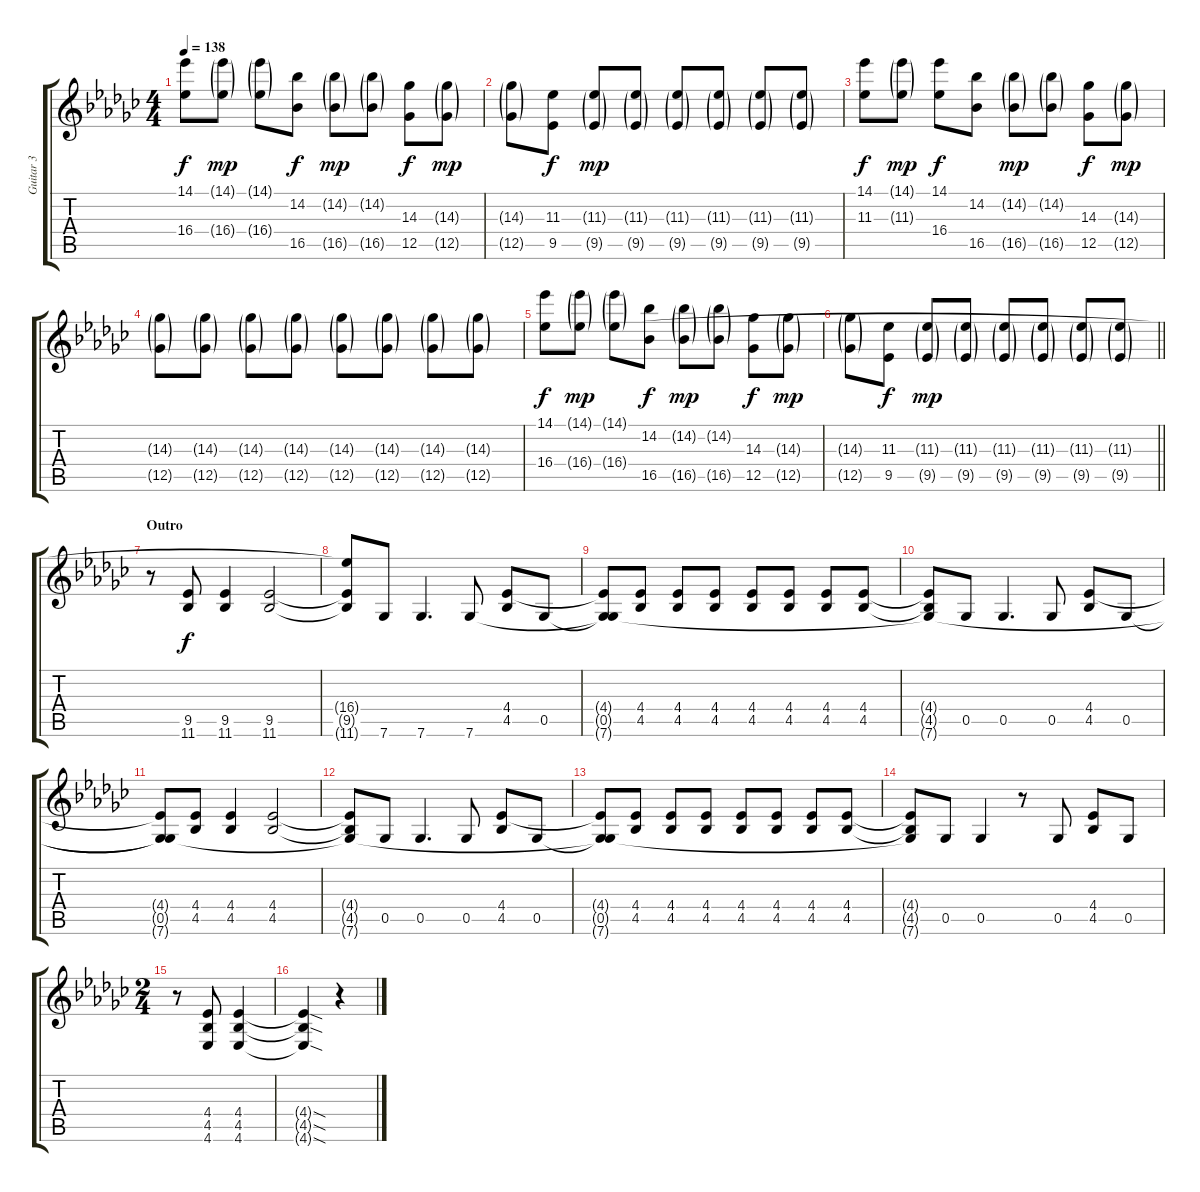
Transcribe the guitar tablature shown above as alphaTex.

\track ("Guitar 3" "Guitar 3") {instrument acousticguitarsteel}
\staff {score tabs}
\tuning (Db4 Ab3 E3 B2 Gb2 B1) {hide}
\ts (4 4)
\tempo 138
\clef g2
\ks gb
(14.1 16.4).8{dy f} (14.1{g} 16.4{g}).8{dy mp} (14.1{g} 16.4{g}).8 (14.2 16.5).8{dy f} (14.2{g} 16.5{g}).8{dy mp} (14.2{g} 16.5{g}).8 (14.3 12.5).8{dy f} (14.3{g} 12.5{g}).8{dy mp} |
(14.3{g} 12.5{g}).8 (11.3 9.5).8{dy f} (11.3{g} 9.5{g}).8{dy mp} (11.3{g} 9.5{g}).8 (11.3{g} 9.5{g}).8 (11.3{g} 9.5{g}).8 (11.3{g} 9.5{g}).8 (11.3{g} 9.5{g}).8 |
(14.1 11.3).8{dy f} (14.1{g} 11.3{g}).8{dy mp} (14.1 16.4).8{dy f} (14.2 16.5).8 (14.2{g} 16.5{g}).8{dy mp} (14.2{g} 16.5{g}).8 (14.3 12.5).8{dy f} (14.3{g} 12.5{g}).8{dy mp} |
(14.3{g} 12.5{g}).8 (14.3{g} 12.5{g}).8 (14.3{g} 12.5{g}).8 (14.3{g} 12.5{g}).8 (14.3{g} 12.5{g}).8 (14.3{g} 12.5{g}).8 (14.3{g} 12.5{g}).8 (14.3{g} 12.5{g}).8 |
(14.1 16.4).8{dy f} (14.1{g} 16.4{g}).8{dy mp} (14.1{g} 16.4{g}).8 (14.2 16.5).8{dy f} (14.2{g} 16.5{g}).8{dy mp} (14.2{g} 16.5{g}).8 (14.3 12.5).8{dy f} (14.3{g} 12.5{g}).8{dy mp} |
\barLineRight lightlight
(14.3{g} 12.5{g}).8 (11.3 9.5).8{dy f} (11.3{g} 9.5{g}).8{dy mp} (11.3{g} 9.5{g}).8 (11.3{g} 9.5{g}).8 (11.3{g} 9.5{g}).8 (11.3{g} 9.5{g}).8 (11.3{g} 9.5{g}).8 |
\section ("" "Outro")
r.8 (9.5 11.6).8{dy f volume 8 instrument distortionguitar} (9.5 11.6).4 (9.5 11.6).2 |
(16.4{t} 9.5{t} 11.6{t}).8 7.6.8 7.6.4{d} 7.6.8 (4.4 4.5).8 0.5.8 |
(4.4{t} 0.5{t} 7.6{t}).8 (4.4 4.5).8 (4.4 4.5).8 (4.4 4.5).8 (4.4 4.5).8 (4.4 4.5).8 (4.4 4.5).8 (4.4 4.5).8 |
(4.4{t} 4.5{t} 7.6{t}).8 0.5.8 0.5.4{d} 0.5.8 (4.4 4.5).8 0.5.8 |
(4.4{t} 0.5{t} 7.6{t}).8 (4.4 4.5).8 (4.4 4.5).4 (4.4 4.5).2 |
(4.4{t} 4.5{t} 7.6{t}).8 0.5.8 0.5.4{d} 0.5.8 (4.4 4.5).8 0.5.8 |
(4.4{t} 0.5{t} 7.6{t}).8 (4.4 4.5).8 (4.4 4.5).8 (4.4 4.5).8 (4.4 4.5).8 (4.4 4.5).8 (4.4 4.5).8 (4.4 4.5).8 |
(4.4{t} 4.5{t} 7.6{t}).8 0.5.8 0.5.4 r.8 0.5.8 (4.4 4.5).8 0.5.8 |
\ts (2 4)
r.8 (4.4 4.5 4.6).8 (4.4 4.5 4.6).4 |
(4.4{sod t} 4.5{sod t} 4.6{sod t}).4 r.4
